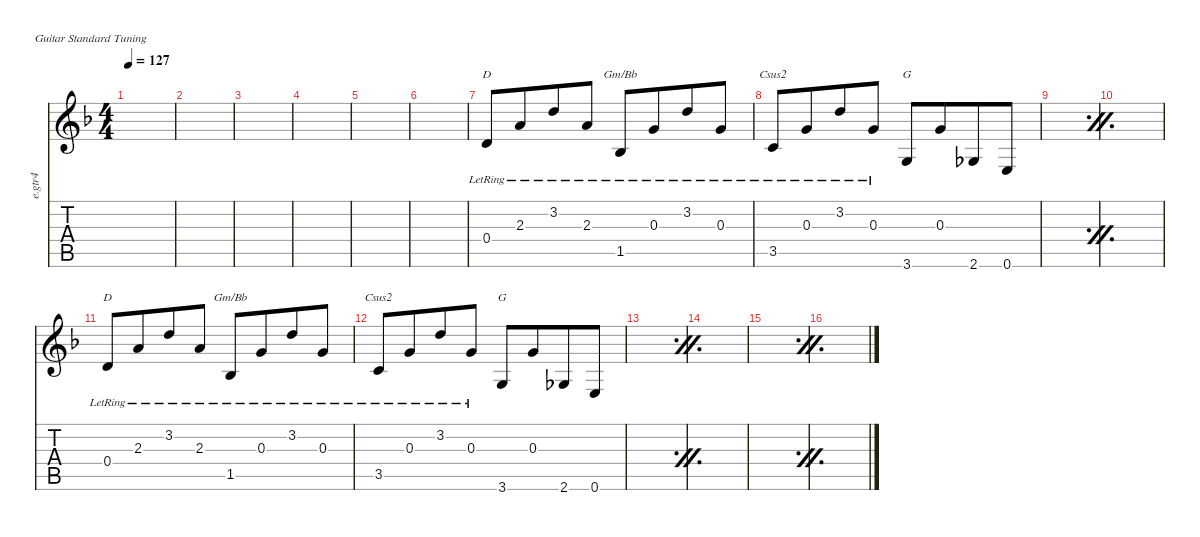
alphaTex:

\defaultSystemsLayout 4
\hideDynamics
\bracketExtendMode nobrackets
\track ("E.Guitar IV" "e.gtr4") {instrument distortionguitar}
\staff {score tabs}
\tuning (E4 B3 G3 D3 A2 E2)
\chord ("D" x x x 0 x x) {showdiagram false showfingering false}
\chord ("Gm/Bb" x x x x 1 x) {showdiagram false showfingering false}
\chord ("Csus2" x x x x 3 x) {showdiagram false showfingering false}
\chord ("G" x x x x x 3) {showdiagram false showfingering false}
\ts (4 4)
\tempo 127
\clef g2
\ks f
|
|
|
|
|
|
0.4{lr acc forcenatural}.8{ch "D" beam Up} 2.3{lr acc forcenatural}.8{beam Up beam merge} 3.2{lr acc forcenatural}.8{beam Up} 2.3{lr acc forcenatural}.8{beam Up} 1.5{lr acc b}.8{ch "Gm/Bb" beam Up} 0.3{lr acc forcenatural}.8{beam Up beam merge} 3.2{lr acc forcenatural}.8{beam Up} 0.3{lr acc forcenatural}.8{beam Up} |
3.5{lr acc forcenatural}.8{ch "Csus2" beam Up} 0.3{lr acc forcenatural}.8{beam Up beam merge} 3.2{lr acc forcenatural}.8{beam Up} 0.3{lr acc forcenatural}.8{beam Up} 3.6{acc forcenatural}.8{ch "G" beam Up} 0.3{acc forcenatural}.8{beam Up beam merge} 2.6{acc b}.8{beam Up} 0.6{acc forcenatural}.8{beam Up} |
\simile firstofdouble
|
\simile secondofdouble
|
\simile none
0.4{lr acc forcenatural}.8{ch "D" beam Up} 2.3{lr acc forcenatural}.8{beam Up beam merge} 3.2{lr acc forcenatural}.8{beam Up} 2.3{lr acc forcenatural}.8{beam Up} 1.5{lr acc b}.8{ch "Gm/Bb" beam Up} 0.3{lr acc forcenatural}.8{beam Up beam merge} 3.2{lr acc forcenatural}.8{beam Up} 0.3{lr acc forcenatural}.8{beam Up} |
3.5{lr acc forcenatural}.8{ch "Csus2" beam Up} 0.3{lr acc forcenatural}.8{beam Up beam merge} 3.2{lr acc forcenatural}.8{beam Up} 0.3{lr acc forcenatural}.8{beam Up} 3.6{acc forcenatural}.8{ch "G" beam Up} 0.3{acc forcenatural}.8{beam Up beam merge} 2.6{acc b}.8{beam Up} 0.6{acc forcenatural}.8{beam Up} |
\simile firstofdouble
|
\simile secondofdouble
|
\simile firstofdouble
|
\simile secondofdouble
